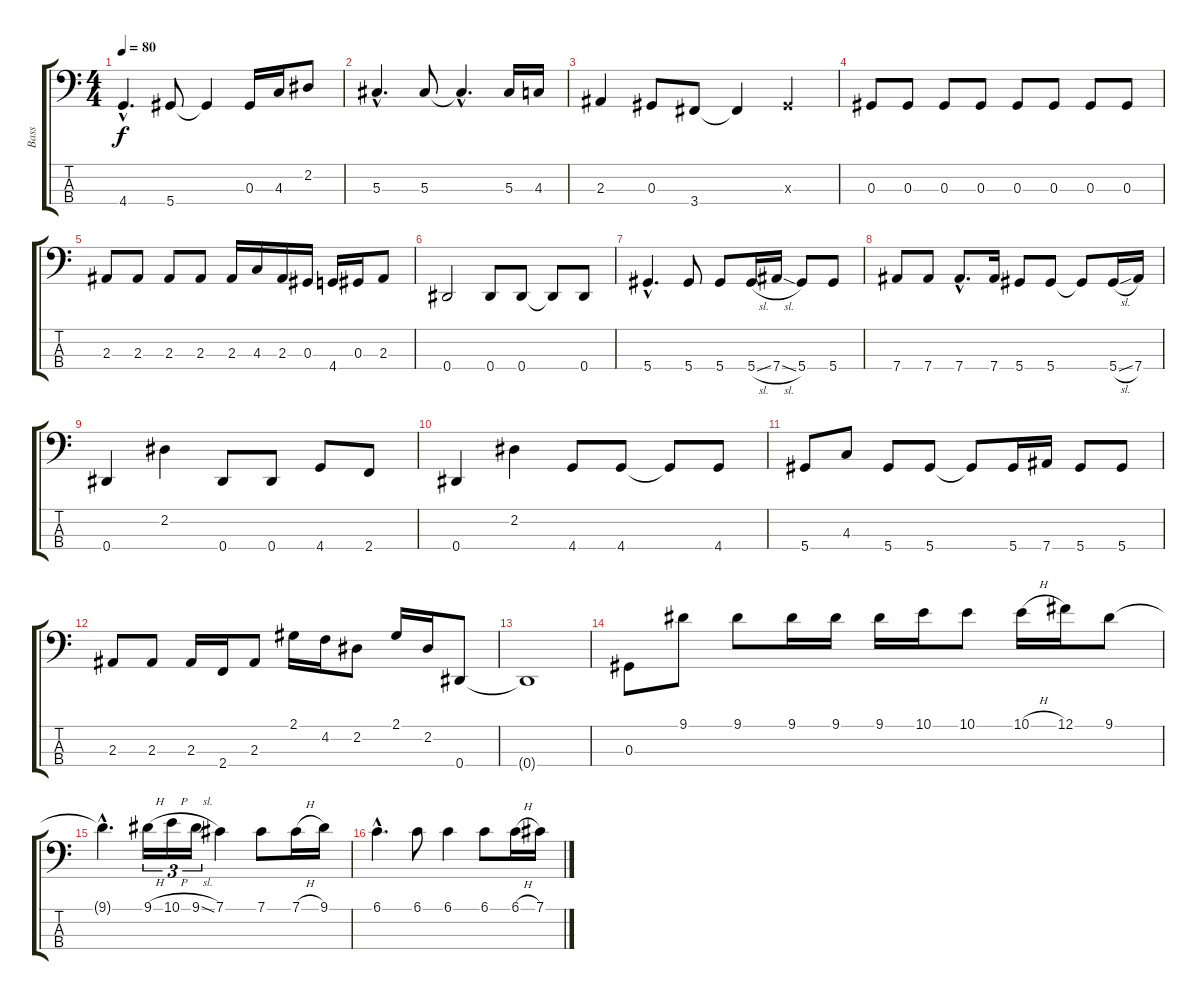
\track ("Bass" "Bass") {instrument electricbasspick}
\staff {score tabs}
\tuning (Gb2 Db2 Ab1 Eb1) {hide}
\ts (4 4)
\tempo 80
\clef f4
\ks c
4.4{hac}.4{d dy f} 5.4.8 5.4{t}.4 0.3.16 4.3.16 2.2.8 |
5.3{hac}.4{d} 5.3.8 5.3{hac t}.4{d} 5.3.16 4.3.16 |
2.3.4 0.3.8 3.4.8 3.4{t}.4 0.3{x}.4 |
0.3.8 0.3.8 0.3.8 0.3.8 0.3.8 0.3.8 0.3.8 0.3.8 |
2.3.8 2.3.8 2.3.8 2.3.8 2.3.16 4.3.16 2.3.16 0.3.16 4.4.16 0.3.16 2.3.8 |
0.4.2 0.4.8 0.4.8 0.4{t}.8 0.4.8 |
5.4{hac}.4{d} 5.4.8 5.4.8 5.4{sl}.16 7.4{sl}.16 5.4.8 5.4.8 |
7.4.8 7.4.8 7.4{hac}.8{d} 7.4.16 5.4.8 5.4.8 5.4{t}.8 5.4{sl}.16 7.4.16 |
0.4.4 2.2.4 0.4.8 0.4.8 4.4.8 2.4.8 |
0.4.4 2.2.4 4.4.8 4.4.8 4.4{t}.8 4.4.8 |
5.4.8 4.3.8 5.4.8 5.4.8 5.4{t}.8 5.4.16 7.4.16 5.4.8 5.4.8 |
2.3.8 2.3.8 2.3.16 2.4.16 2.3.8 2.1.16 4.2.16 2.2.8 2.1.16 2.2.16 0.4.8 |
0.4{t}.1 |
0.3.8 9.1.8 9.1.8 9.1.16 9.1.16 9.1.16 10.1.16 10.1.8 10.1{h}.16 12.1.16 9.1.8 |
9.1{hac t}.4{d} 9.1{h}.16{tu (3 2)} 10.1{h}.16{tu (3 2)} 9.1{sl}.16{tu (3 2)} 7.1.4 7.1.8 7.1{h}.16 9.1.16 |
6.1{hac}.4{d} 6.1.8 6.1.4 6.1.8 6.1{h}.16 7.1.16
